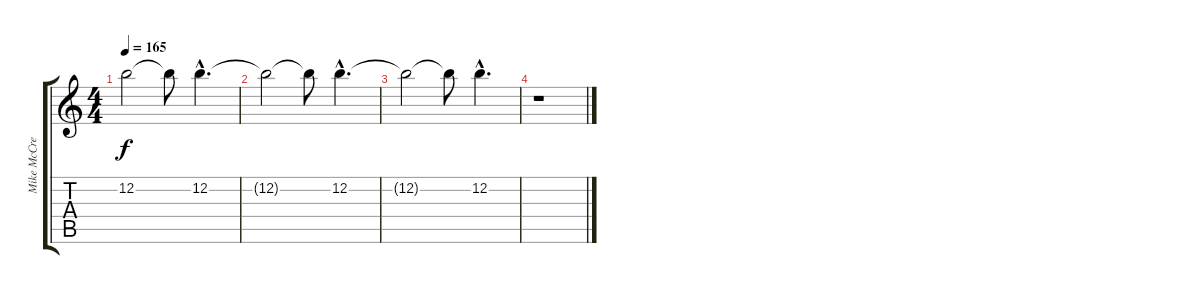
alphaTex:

\track ("Mike McCready" "Mike McCre") {instrument distortionguitar}
\staff {score tabs}
\tuning (E4 B3 G3 D3 A2 E2) {hide}
\ts (4 4)
\tempo 165
\clef g2
\ks c
12.2{t}.2{dy f} 12.2{t}.8 12.2{hac}.4{d} |
12.2{t}.2 12.2{t}.8 12.2{hac}.4{d} |
12.2{t}.2 12.2{t}.8 12.2{hac}.4{d} |
r.1
